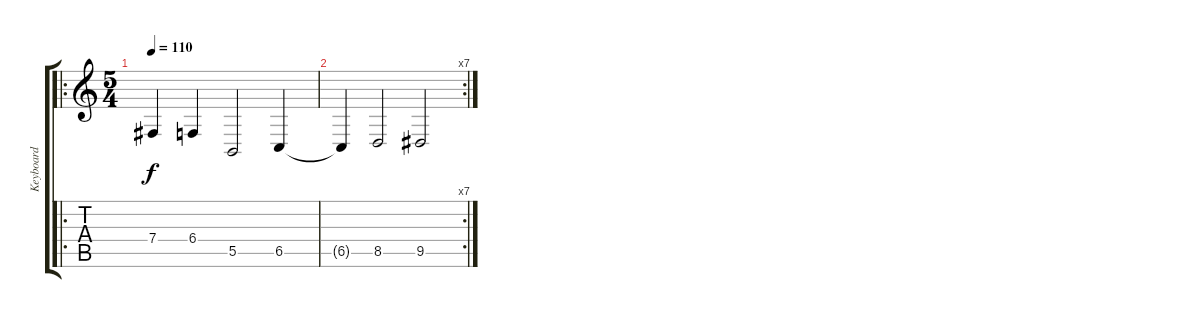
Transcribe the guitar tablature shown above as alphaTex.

\track ("Keyboard" "Keyboard") {instrument brasssection}
\staff {score tabs}
\tuning (C4 Ab3 E3 B2 Gb2 Db2) {hide}
\ro
\ts (5 4)
\tempo 110
\clef g2
\ks c
7.4.4{dy f} 6.4.4 5.5.2 6.5.4 |
\rc 7
6.5{t}.4 8.5.2 9.5.2
